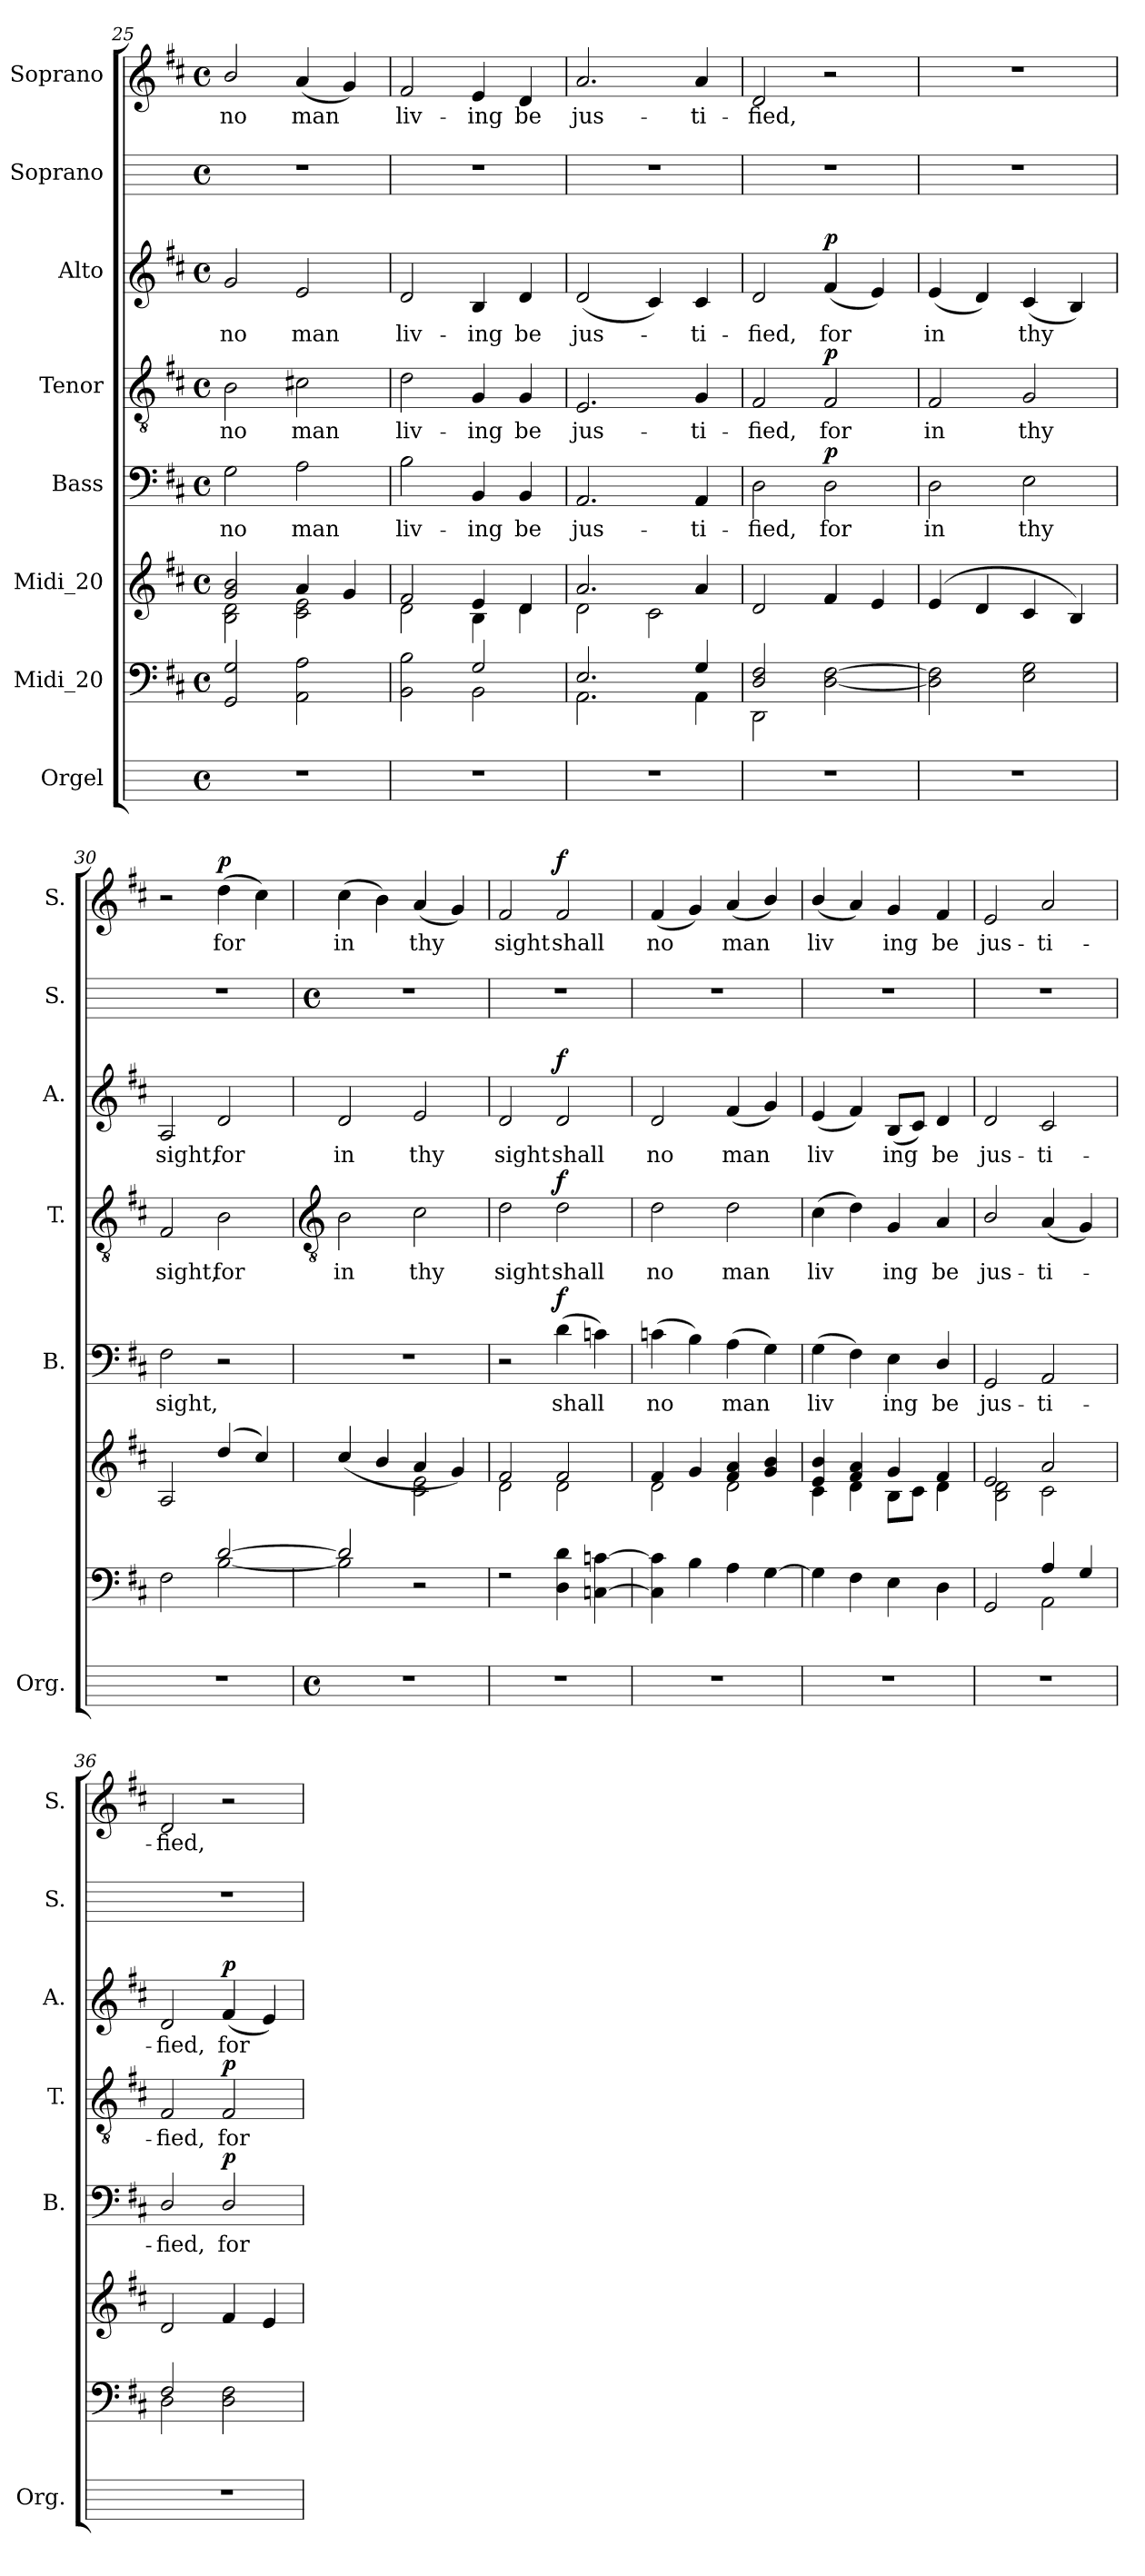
**kern	**kern	**kern	**kern	**text	**dynam	**kern	**text	**dynam	**kern	**text	**dynam	**kern	**kern	**text	**dynam
*part8	*part7	*part6	*part5	*part5	*part5	*part4	*part4	*part4	*part3	*part3	*part3	*part2	*part1	*part1	*part1
*staff8	*staff7	*staff6	*staff5	*staff5	*staff5	*staff4	*staff4	*staff4	*staff3	*staff3	*staff3	*staff2	*staff1	*staff1	*staff1
*I"Orgel	*I"Midi_20	*I"Midi_20	*I"Bass	*	*	*I"Tenor	*	*	*I"Alto	*	*	*I"Soprano	*I"Soprano	*	*
*I'Org.	*	*	*I'B.	*	*	*I'T.	*	*	*I'A.	*	*	*I'S.	*I'S.	*	*
*	*clefF4	*clefG2	*clefF4	*	*	*clefGv2	*	*	*clefG2	*	*	*	*clefG2	*	*
*	*k[f#c#]	*k[f#c#]	*k[f#c#]	*	*	*k[f#c#]	*	*	*k[f#c#]	*	*	*	*k[f#c#]	*	*
*	*D:	*D:	*D:	*	*	*D:	*	*	*D:	*	*	*	*D:	*	*
*M4/4	*M4/4	*M4/4	*M4/4	*	*	*M4/4	*	*	*M4/4	*	*	*M4/4	*M4/4	*	*
*met(c)	*met(c)	*met(c)	*met(c)	*	*	*met(c)	*	*	*met(c)	*	*	*met(c)	*met(c)	*	*
=25	=25	=25	=25	=25	=25	=25	=25	=25	=25	=25	=25	=25	=25	=25	=25
*	*^	*^	*	*	*	*	*	*	*	*	*	*	*	*	*
!	!	!	!	!	!	!LO:LY:b	!	!	!LO:LY:b	!	!	!LO:LY:b	!	!	!	!LO:LY:b	!
1r	2GG/ 2G/	1ryy	2g/ 2b/	2B\ 2d\	2G	no	.	2B	no	.	2g	no	.	1r	2b/	no	.
!	!	!	!	!	!	!LO:LY:b	!	!	!LO:LY:b	!	!	!LO:LY:b	!	!	!	!LO:LY:b	!
.	2AA\ 2A\	.	4a/	2c#\ 2e\	2A	man	.	2c#X	man	.	2e	man	.	.	(<4a	man	.
.	.	.	4g/	.	.	.	.	.	.	.	.	.	.	.	4g)	.	.
=26	=26	=26	=26	=26	=26	=26	=26	=26	=26	=26	=26	=26	=26	=26	=26	=26	=26
!	!	!	!	!	!	!LO:LY:b	!	!	!LO:LY:b	!	!	!LO:LY:b	!	!	!	!LO:LY:b	!
1r	2BB\ 2B\	2ryy	2f#/	2d\	2B	liv-	.	2d	liv-	.	2d	liv-	.	1r	2f#	liv-	.
!	!	!	!	!	!	!LO:LY:b	!	!	!LO:LY:b	!	!	!LO:LY:b	!	!	!	!LO:LY:b	!
.	2G/	2BB\	4e/	4B\	4BB	-ing	.	4G	-ing	.	4B	-ing	.	.	4e	-ing	.
!	!	!	!	!	!	!LO:LY:b	!	!	!LO:LY:b	!	!	!LO:LY:b	!	!	!	!LO:LY:b	!
.	.	.	4d/	4d\	4BB	be	.	4G	be	.	4d	be	.	.	4d	be	.
=27	=27	=27	=27	=27	=27	=27	=27	=27	=27	=27	=27	=27	=27	=27	=27	=27	=27
!	!	!	!	!	!	!LO:LY:b	!	!	!LO:LY:b	!	!	!LO:LY:b	!	!	!	!LO:LY:b	!
1r	2.E/	2.AA\	2.a/	2d\	2.AA	jus-	.	2.E	jus-	.	(<2d	jus-	.	1r	2.a	jus-	.
.	.	.	.	2c#\	.	.	.	.	.	.	4c#)	.	.	.	.	.	.
!	!	!	!	!	!	!LO:LY:b	!	!	!LO:LY:b	!	!	!LO:LY:b	!	!	!	!LO:LY:b	!
.	4G/	4AA\	4a/	.	4AA	-ti-	.	4G	-ti-	.	4c#	ti-	.	.	4a	-ti-	.
=28	=28	=28	=28	=28	=28	=28	=28	=28	=28	=28	=28	=28	=28	=28	=28	=28	=28
!	!	!	!	!	!	!LO:LY:b	!	!	!LO:LY:b	!	!	!LO:LY:b	!	!	!	!LO:LY:b	!
1r	2D/ 2F#/	2DD\	2d/	1ryy	2D	-fied,	.	2F#	-fied,	.	2d	-fied,	.	1r	2d	-fied,	.
!	!	!	!	!	!	!LO:LY:b	!LO:DY:a	!	!LO:LY:b	!LO:DY:a	!	!LO:LY:b	!LO:DY:a	!	!	!	!
.	[2D\ [2F#\	2ryy	4f#/	.	2D	for	p	2F#	for	p	(<4f#	for	p	.	2r	.	.
.	.	.	4e/	.	.	.	.	.	.	.	4e)	.	.	.	.	.	.
=29	=29	=29	=29	=29	=29	=29	=29	=29	=29	=29	=29	=29	=29	=29	=29	=29	=29
!	!	!	!	!	!	!LO:LY:b	!	!	!LO:LY:b	!	!	!LO:LY:b	!	!	!	!	!
1r	2D\] 2F#\]	1ryy	(>4e/	1ryy	2D	in	.	2F#	in	.	(<4e	in	.	1r	1r	.	.
.	.	.	4d/	.	.	.	.	.	.	.	4d)	.	.	.	.	.	.
!	!	!	!	!	!	!LO:LY:b	!	!	!LO:LY:b	!	!	!LO:LY:b	!	!	!	!	!
.	2E\ 2G\	.	4c#/	.	2E	thy	.	2G	thy	.	(<4c#	thy	.	.	.	.	.
.	.	.	4B/)	.	.	.	.	.	.	.	4B)	.	.	.	.	.	.
=30	=30	=30	=30	=30	=30	=30	=30	=30	=30	=30	=30	=30	=30	=30	=30	=30	=30
!	!	!	!	!	!	!LO:LY:b	!	!	!LO:LY:b	!	!	!LO:LY:b	!	!	!	!	!
1r	2F#\	2ryy	2A/	1ryy	2F#	sight,	.	2F#	sight,	.	2A	sight,	.	1r	2r	.	.
!	!	!	!	!	!	!	!	!	!LO:LY:b	!	!	!LO:LY:b	!	!	!	!LO:LY:b	!LO:DY:a
.	[2d/	[2B\	(>4dd/	.	2r	.	.	2B	for	.	2d	for	.	.	(>4dd	for	p
.	.	.	4cc#/)	.	.	.	.	.	.	.	.	.	.	.	4cc#)	.	.
!!LO:LB:g=z
=31	=31	=31	=31	=31	=31	=31	=31	=31	=31	=31	=31	=31	=31	=31	=31	=31	=31
*	*	*	*	*	*	*	*	*clefGv2	*	*	*	*	*	*	*	*	*
*M4/4	*	*	*	*	*	*	*	*	*	*	*	*	*	*M4/4	*	*	*
*met(c)	*	*	*	*	*	*	*	*	*	*	*	*	*	*met(c)	*	*	*
!	!	!	!	!	!	!	!	!	!LO:LY:b	!	!	!LO:LY:b	!	!	!	!LO:LY:b	!
1r	2d/]	2B\]	(>4cc#/	2ryy	1r	.	.	2B	in	.	2d	in	.	1r	(>4cc#	in	.
.	.	.	4b/	.	.	.	.	.	.	.	.	.	.	.	4b\)	.	.
!	!	!	!	!	!	!	!	!	!LO:LY:b	!	!	!LO:LY:b	!	!	!	!LO:LY:b	!
.	2r	2ryy	4a/	2c#\ 2e\	.	.	.	2c#	thy	.	2e	thy	.	.	(<4a	thy	.
.	.	.	4g/)	.	.	.	.	.	.	.	.	.	.	.	4g)	.	.
=32	=32	=32	=32	=32	=32	=32	=32	=32	=32	=32	=32	=32	=32	=32	=32	=32	=32
!	!	!	!	!	!	!	!	!	!LO:LY:b	!	!	!LO:LY:b	!	!	!	!LO:LY:b	!
1r	2r	1ryy	2f#/	2d\	2r	.	.	2d	sight	.	2d	sight	.	1r	2f#	sight	.
!	!	!	!	!	!	!LO:LY:b	!LO:DY:b	!	!LO:LY:b	!LO:DY:b	!	!LO:LY:b	!LO:DY:b	!	!	!LO:LY:b	!LO:DY:b
.	4D\ 4d\	.	2f#/	2d\	(>4d	shall	f	2d	shall	f	2d	shall	f	.	2f#	shall	f
.	[4Cn\ [4cn\	.	.	.	4cn)	.	.	.	.	.	.	.	.	.	.	.	.
=33	=33	=33	=33	=33	=33	=33	=33	=33	=33	=33	=33	=33	=33	=33	=33	=33	=33
!	!	!	!	!	!	!LO:LY:b	!	!	!LO:LY:b	!	!	!LO:LY:b	!	!	!	!LO:LY:b	!
1r	4C\] 4c\]	1ryy	4f#/	2d\	(>4cn	no	.	2d	no	.	2d	no	.	1r	(<4f#	no	.
.	4B\	.	4g/	.	4B)	.	.	.	.	.	.	.	.	.	4g)	.	.
!	!	!	!	!	!	!LO:LY:b	!	!	!LO:LY:b	!	!	!LO:LY:b	!	!	!	!LO:LY:b	!
.	4A\	.	4f#/ 4a/	2d\	(>4A	man	.	2d	man	.	(<4f#	man	.	.	(<4a	man	.
.	[4G\	.	4g/ 4b/	.	4G)	.	.	.	.	.	4g)	.	.	.	4b/)	.	.
=34	=34	=34	=34	=34	=34	=34	=34	=34	=34	=34	=34	=34	=34	=34	=34	=34	=34
!	!	!	!	!	!	!LO:LY:b	!	!	!LO:LY:b	!	!	!LO:LY:b	!	!	!	!LO:LY:b	!
1r	4G\]	1ryy	4e/ 4b/	4c#\	(>4G	liv	.	(>4c#	liv	.	(<4e	liv	.	1r	(<4b/	liv	.
.	4F#\	.	4f#/ 4a/	4d\	4F#)	.	.	4d)	.	.	4f#)	.	.	.	4a)	.	.
!	!	!	!	!	!	!LO:LY:b	!	!	!LO:LY:b	!	!	!LO:LY:b	!	!	!	!LO:LY:b	!
.	4E\	.	4g/	8B\L	4E	ing	.	4G	ing	.	(<8BL	-ing	.	.	4g	ing	.
.	.	.	.	8c#\J	.	.	.	.	.	.	8c#J)	.	.	.	.	.	.
!	!	!	!	!	!	!LO:LY:b	!	!	!LO:LY:b	!	!	!LO:LY:b	!	!	!	!LO:LY:b	!
.	4D\	.	4f#/	4d\	4D/	be	.	4A	be	.	4d	be	.	.	4f#	be	.
=35	=35	=35	=35	=35	=35	=35	=35	=35	=35	=35	=35	=35	=35	=35	=35	=35	=35
!	!	!	!	!	!	!LO:LY:b	!	!	!LO:LY:b	!	!	!LO:LY:b	!	!	!	!LO:LY:b	!
1r	2GG/	2ryy	2e/	2B\ 2d\	2GG	jus-	.	2B/	jus-	.	2d	jus-	.	1r	2e	jus-	.
!	!	!	!	!	!	!LO:LY:b	!	!	!LO:LY:b	!	!	!LO:LY:b	!	!	!	!LO:LY:b	!
.	4A/	2AA\	2a/	2c#\	2AA	-ti-	.	(<4A	-ti-	.	2c#	-ti-	.	.	2a	-ti-	.
.	4G/	.	.	.	.	.	.	4G)	.	.	.	.	.	.	.	.	.
=36	=36	=36	=36	=36	=36	=36	=36	=36	=36	=36	=36	=36	=36	=36	=36	=36	=36
!	!	!	!	!	!	!LO:LY:b	!	!	!LO:LY:b	!	!	!LO:LY:b	!	!	!	!LO:LY:b	!
1r	2F#/	2D\	2d/	1ryy	2D/	-fied,	.	2F#	fied,	.	2d	-fied,	.	1r	2d	-fied,	.
!	!	!	!	!	!	!LO:LY:b	!LO:DY:a	!	!LO:LY:b	!LO:DY:a	!	!LO:LY:b	!LO:DY:a	!	!	!	!
.	2D\ 2F#\	2ryy	4f#/	.	2D/	for	p	2F#	for	p	(<4f#	for	p	.	2r	.	.
.	.	.	4e/	.	.	.	.	.	.	.	4e)	.	.	.	.	.	.
*	*v	*v	*	*	*	*	*	*	*	*	*	*	*	*	*	*	*
*	*	*v	*v	*	*	*	*	*	*	*	*	*	*	*	*	*
=	=	=	=	=	=	=	=	=	=	=	=	=	=	=	=
*-	*-	*-	*-	*-	*-	*-	*-	*-	*-	*-	*-	*-	*-	*-	*-
